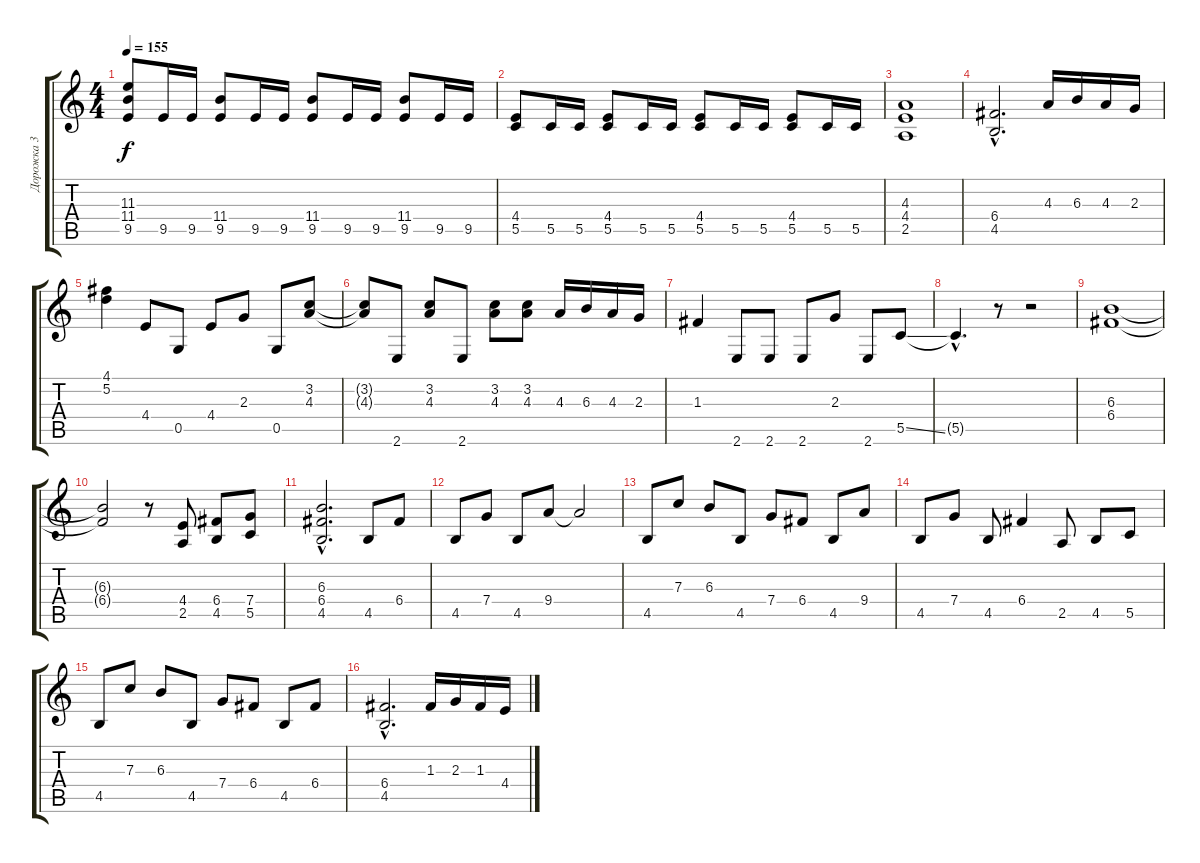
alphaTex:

\track ("Дорожка 3" "Дорожка 3") {instrument overdrivenguitar}
\staff {score tabs}
\tuning (D4 A3 F3 C3 G2 D2) {hide}
\ts (4 4)
\tempo 155
\clef g2
\ks c
(11.3 11.4 9.5).8{dy f} 9.5.16 9.5.16 (11.4 9.5).8 9.5.16 9.5.16 (11.4 9.5).8 9.5.16 9.5.16 (11.4 9.5).8 9.5.16 9.5.16 |
(4.4 5.5).8 5.5.16 5.5.16 (4.4 5.5).8 5.5.16 5.5.16 (4.4 5.5).8 5.5.16 5.5.16 (4.4 5.5).8 5.5.16 5.5.16 |
(4.3 4.4 2.5).1 |
(6.4{hac} 4.5{hac}).2{d} 4.3.16 6.3.16 4.3.16 2.3.16 |
(4.1 5.2).4 4.4.8 0.5.8 4.4.8 2.3.8 0.5.8 (3.2 4.3).8 |
(3.2{t} 4.3{t}).8 2.6.8 (3.2 4.3).8 2.6.8 (3.2 4.3).8 (3.2 4.3).8 4.3.16 6.3.16 4.3.16 2.3.16 |
1.3.4 2.6.8 2.6.8 2.6.8 2.3.8 2.6.8 5.5{ss}.8 |
5.5{hac t}.4{d} r.8 r.2 |
(6.3 6.4).1 |
(6.3{t} 6.4{t}).2 r.8 (4.4 2.5).8 (6.4 4.5).8 (7.4 5.5).8 |
(6.3{hac} 6.4{hac} 4.5{hac}).2{d} 4.5.8 6.4.8 |
4.5.8 7.4.8 4.5.8 9.4.8 9.4{t}.2 |
4.5.8 7.3.8 6.3.8 4.5.8 7.4.8 6.4.8 4.5.8 9.4.8 |
4.5.8 7.4.8 4.5.8 6.4.4 2.5.8 4.5.8 5.5.8 |
4.5.8 7.3.8 6.3.8 4.5.8 7.4.8 6.4.8 4.5.8 6.4.8 |
(6.4{hac} 4.5{hac}).2{d} 1.3.16 2.3.16 1.3.16 4.4.16
